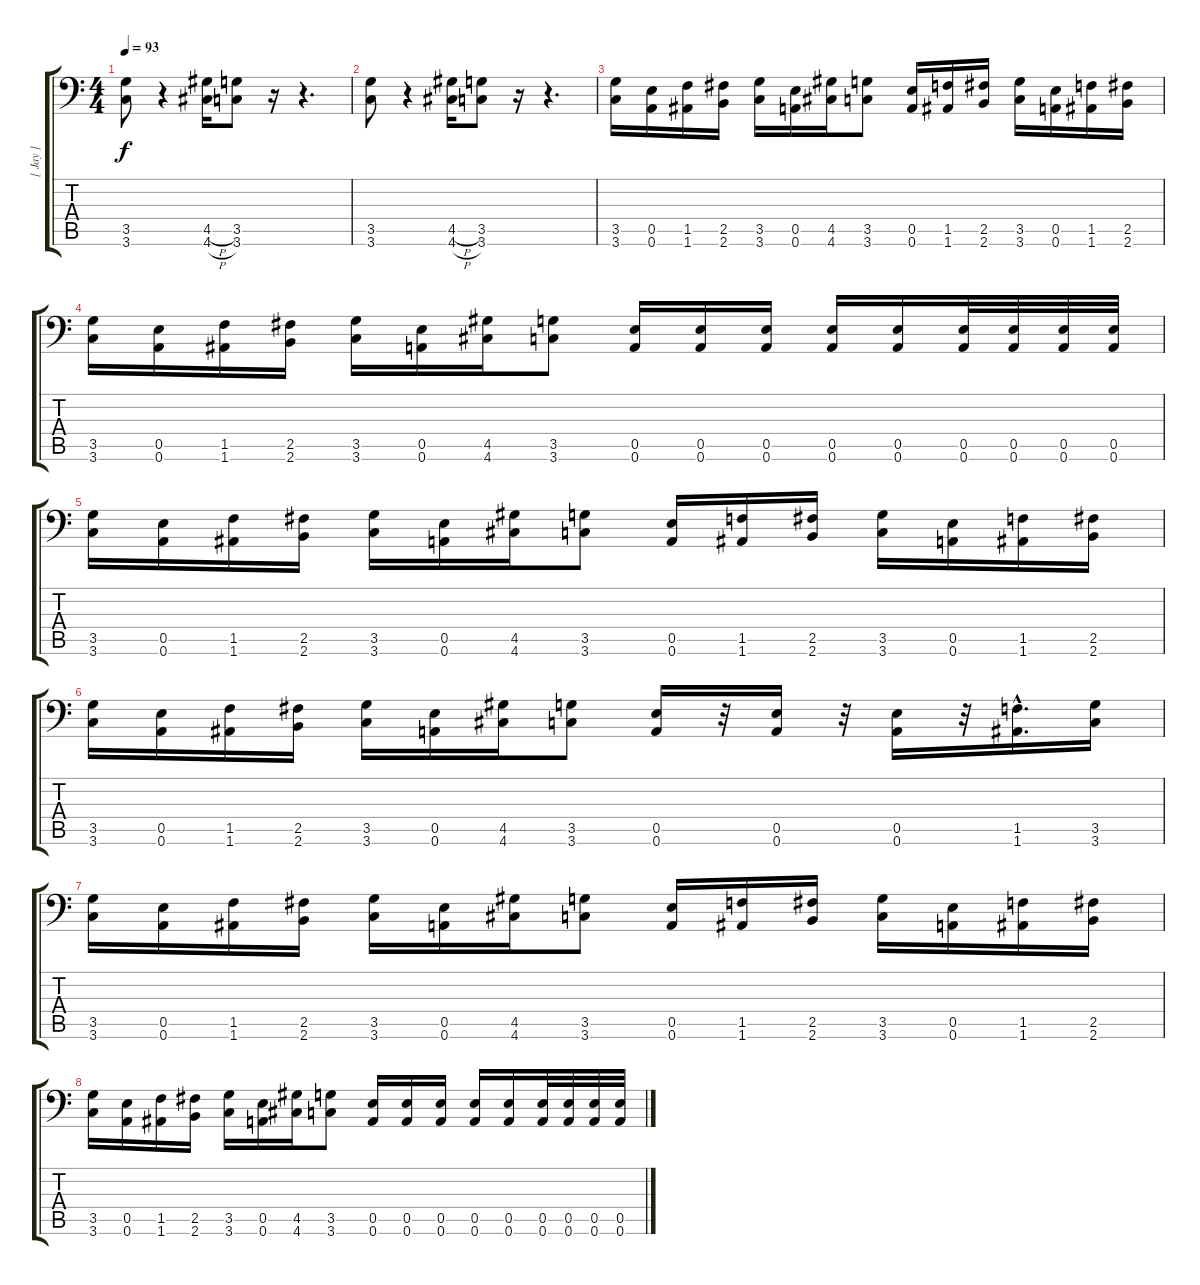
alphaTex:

\track ("[ Jay ]" "[ Jay ]") {instrument distortionguitar}
\staff {score tabs}
\tuning (B3 Gb3 D3 A2 E2 A1) {hide}
\ts (4 4)
\tempo 93
\clef f4
\ks c
(3.5 3.6).8{dy f} r.4 (4.5{h} 4.6{h}).16 (3.5 3.6).8 r.16 r.4{d} |
(3.5 3.6).8 r.4 (4.5{h} 4.6{h}).16 (3.5 3.6).8 r.16 r.4{d} |
(3.5 3.6).16 (0.5 0.6).16 (1.5 1.6).16 (2.5 2.6).16 (3.5 3.6).16 (0.5 0.6).16 (4.5 4.6).16 (3.5 3.6).8 (0.5 0.6).16 (1.5 1.6).16 (2.5 2.6).16 (3.5 3.6).16 (0.5 0.6).16 (1.5 1.6).16 (2.5 2.6).16 |
(3.5 3.6).16 (0.5 0.6).16 (1.5 1.6).16 (2.5 2.6).16 (3.5 3.6).16 (0.5 0.6).16 (4.5 4.6).16 (3.5 3.6).8 (0.5 0.6).16 (0.5 0.6).16 (0.5 0.6).16 (0.5 0.6).16 (0.5 0.6).16 (0.5 0.6).32 (0.5 0.6).32 (0.5 0.6).32 (0.5 0.6).32 |
(3.5 3.6).16 (0.5 0.6).16 (1.5 1.6).16 (2.5 2.6).16 (3.5 3.6).16 (0.5 0.6).16 (4.5 4.6).16 (3.5 3.6).8 (0.5 0.6).16 (1.5 1.6).16 (2.5 2.6).16 (3.5 3.6).16 (0.5 0.6).16 (1.5 1.6).16 (2.5 2.6).16 |
(3.5 3.6).16 (0.5 0.6).16 (1.5 1.6).16 (2.5 2.6).16 (3.5 3.6).16 (0.5 0.6).16 (4.5 4.6).16 (3.5 3.6).8 (0.5 0.6).16 r.32 (0.5 0.6).16 r.32 (0.5 0.6).16 r.32 (1.5{hac} 1.6{hac}).16{d} (3.5 3.6).16 |
(3.5 3.6).16 (0.5 0.6).16 (1.5 1.6).16 (2.5 2.6).16 (3.5 3.6).16 (0.5 0.6).16 (4.5 4.6).16 (3.5 3.6).8 (0.5 0.6).16 (1.5 1.6).16 (2.5 2.6).16 (3.5 3.6).16 (0.5 0.6).16 (1.5 1.6).16 (2.5 2.6).16 |
(3.5 3.6).16 (0.5 0.6).16 (1.5 1.6).16 (2.5 2.6).16 (3.5 3.6).16 (0.5 0.6).16 (4.5 4.6).16 (3.5 3.6).8 (0.5 0.6).16 (0.5 0.6).16 (0.5 0.6).16 (0.5 0.6).16 (0.5 0.6).16 (0.5 0.6).32 (0.5 0.6).32 (0.5 0.6).32 (0.5 0.6).32
